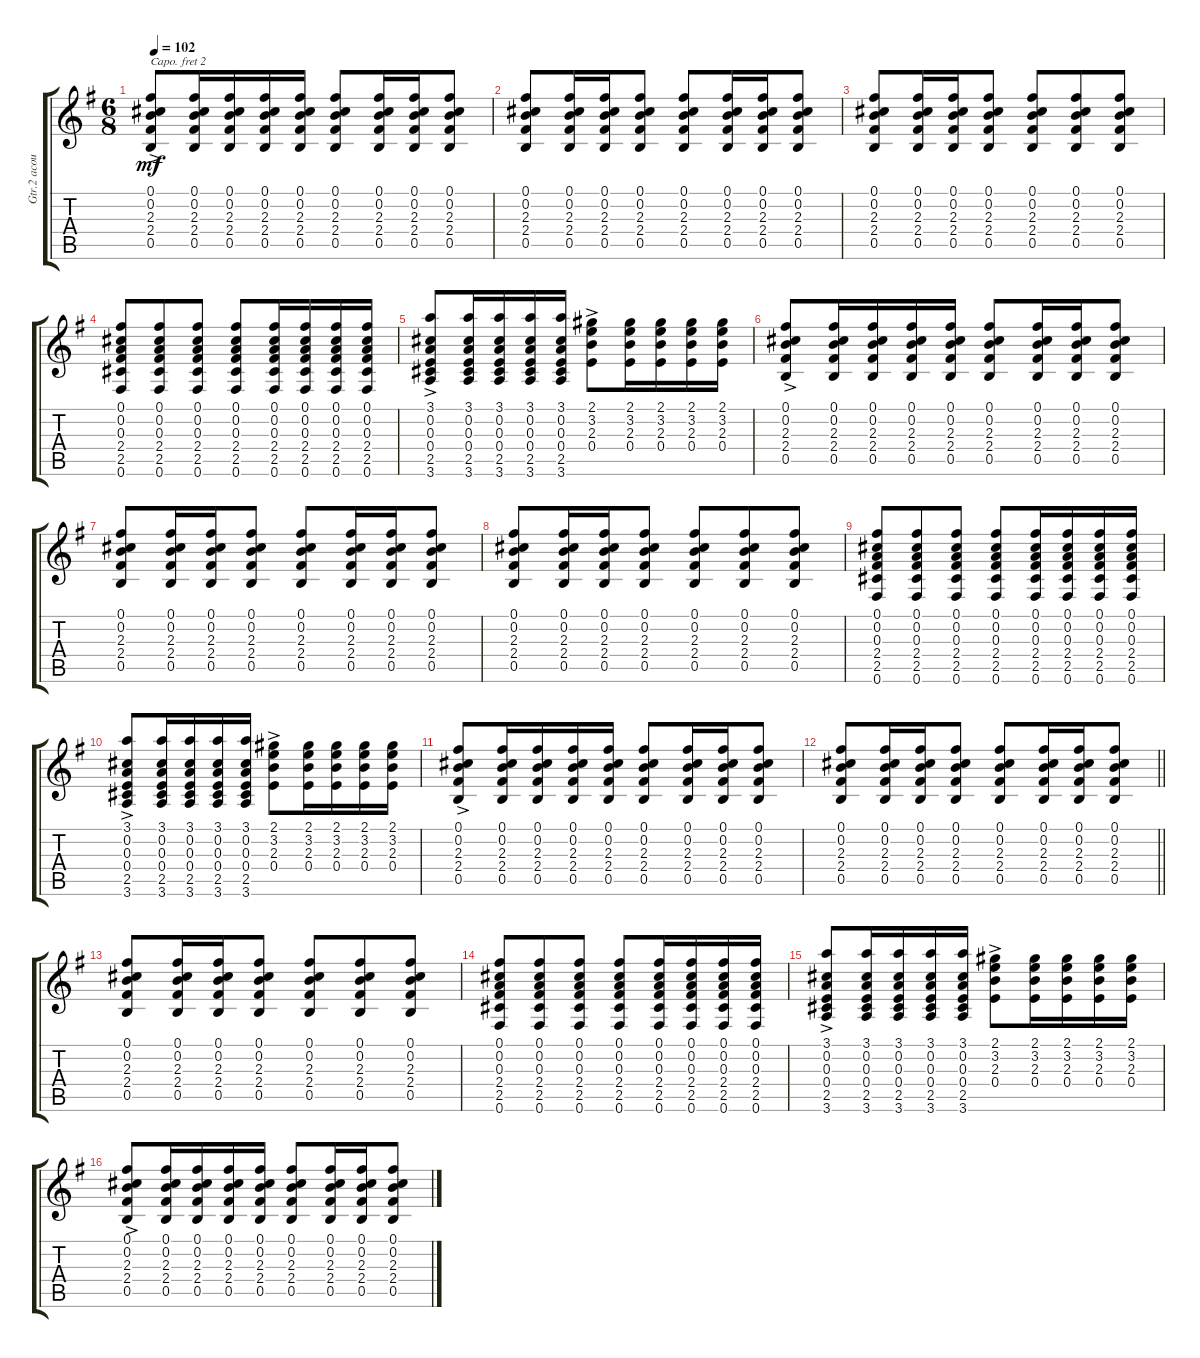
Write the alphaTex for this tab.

\track ("Gtr.2 acoustic" "Gtr.2 acou") {instrument acousticguitarsteel}
\staff {score tabs}
\capo 2
\tuning (E4 B3 G3 D3 A2 E2) {hide}
\ts (6 8)
\tempo 102
\clef g2
\ks g
(0.1{ac} 0.2{ac} 2.3{ac} 2.4{ac} 0.5{ac}).8{dy mf} (0.1 0.2 2.3 2.4 0.5).16 (0.1 0.2 2.3 2.4 0.5).16 (0.1 0.2 2.3 2.4 0.5).16 (0.1 0.2 2.3 2.4 0.5).16 (0.1 0.2 2.3 2.4 0.5).8 (0.1 0.2 2.3 2.4 0.5).16 (0.1 0.2 2.3 2.4 0.5).16 (0.1 0.2 2.3 2.4 0.5).8 |
(0.1 0.2 2.3 2.4 0.5).8 (0.1 0.2 2.3 2.4 0.5).16 (0.1 0.2 2.3 2.4 0.5).16 (0.1 0.2 2.3 2.4 0.5).8 (0.1 0.2 2.3 2.4 0.5).8 (0.1 0.2 2.3 2.4 0.5).16 (0.1 0.2 2.3 2.4 0.5).16 (0.1 0.2 2.3 2.4 0.5).8 |
(0.1 0.2 2.3 2.4 0.5).8 (0.1 0.2 2.3 2.4 0.5).16 (0.1 0.2 2.3 2.4 0.5).16 (0.1 0.2 2.3 2.4 0.5).8 (0.1 0.2 2.3 2.4 0.5).8 (0.1 0.2 2.3 2.4 0.5).8 (0.1 0.2 2.3 2.4 0.5).8 |
(0.1 0.2 0.3 2.4 2.5 0.6).8 (0.1 0.2 0.3 2.4 2.5 0.6).8 (0.1 0.2 0.3 2.4 2.5 0.6).8 (0.1 0.2 0.3 2.4 2.5 0.6).8 (0.1 0.2 0.3 2.4 2.5 0.6).16 (0.1 0.2 0.3 2.4 2.5 0.6).16 (0.1 0.2 0.3 2.4 2.5 0.6).16 (0.1 0.2 0.3 2.4 2.5 0.6).16 |
(3.1{ac} 0.2{ac} 0.3{ac} 0.4{ac} 2.5{ac} 3.6{ac}).8 (3.1 0.2 0.3 0.4 2.5 3.6).16 (3.1 0.2 0.3 0.4 2.5 3.6).16 (3.1 0.2 0.3 0.4 2.5 3.6).16 (3.1 0.2 0.3 0.4 2.5 3.6).16 (2.1{ac} 3.2{ac} 2.3{ac} 0.4{ac}).8 (2.1 3.2 2.3 0.4).16 (2.1 3.2 2.3 0.4).16 (2.1 3.2 2.3 0.4).16 (2.1 3.2 2.3 0.4).16 |
(0.1{ac} 0.2{ac} 2.3{ac} 2.4{ac} 0.5{ac}).8 (0.1 0.2 2.3 2.4 0.5).16 (0.1 0.2 2.3 2.4 0.5).16 (0.1 0.2 2.3 2.4 0.5).16 (0.1 0.2 2.3 2.4 0.5).16 (0.1 0.2 2.3 2.4 0.5).8 (0.1 0.2 2.3 2.4 0.5).16 (0.1 0.2 2.3 2.4 0.5).16 (0.1 0.2 2.3 2.4 0.5).8 |
(0.1 0.2 2.3 2.4 0.5).8 (0.1 0.2 2.3 2.4 0.5).16 (0.1 0.2 2.3 2.4 0.5).16 (0.1 0.2 2.3 2.4 0.5).8 (0.1 0.2 2.3 2.4 0.5).8 (0.1 0.2 2.3 2.4 0.5).16 (0.1 0.2 2.3 2.4 0.5).16 (0.1 0.2 2.3 2.4 0.5).8 |
(0.1 0.2 2.3 2.4 0.5).8 (0.1 0.2 2.3 2.4 0.5).16 (0.1 0.2 2.3 2.4 0.5).16 (0.1 0.2 2.3 2.4 0.5).8 (0.1 0.2 2.3 2.4 0.5).8 (0.1 0.2 2.3 2.4 0.5).8 (0.1 0.2 2.3 2.4 0.5).8 |
(0.1 0.2 0.3 2.4 2.5 0.6).8 (0.1 0.2 0.3 2.4 2.5 0.6).8 (0.1 0.2 0.3 2.4 2.5 0.6).8 (0.1 0.2 0.3 2.4 2.5 0.6).8 (0.1 0.2 0.3 2.4 2.5 0.6).16 (0.1 0.2 0.3 2.4 2.5 0.6).16 (0.1 0.2 0.3 2.4 2.5 0.6).16 (0.1 0.2 0.3 2.4 2.5 0.6).16 |
(3.1{ac} 0.2{ac} 0.3{ac} 0.4{ac} 2.5{ac} 3.6{ac}).8 (3.1 0.2 0.3 0.4 2.5 3.6).16 (3.1 0.2 0.3 0.4 2.5 3.6).16 (3.1 0.2 0.3 0.4 2.5 3.6).16 (3.1 0.2 0.3 0.4 2.5 3.6).16 (2.1{ac} 3.2{ac} 2.3{ac} 0.4{ac}).8 (2.1 3.2 2.3 0.4).16 (2.1 3.2 2.3 0.4).16 (2.1 3.2 2.3 0.4).16 (2.1 3.2 2.3 0.4).16 |
(0.1{ac} 0.2{ac} 2.3{ac} 2.4{ac} 0.5{ac}).8 (0.1 0.2 2.3 2.4 0.5).16 (0.1 0.2 2.3 2.4 0.5).16 (0.1 0.2 2.3 2.4 0.5).16 (0.1 0.2 2.3 2.4 0.5).16 (0.1 0.2 2.3 2.4 0.5).8 (0.1 0.2 2.3 2.4 0.5).16 (0.1 0.2 2.3 2.4 0.5).16 (0.1 0.2 2.3 2.4 0.5).8 |
\barLineRight lightlight
(0.1 0.2 2.3 2.4 0.5).8 (0.1 0.2 2.3 2.4 0.5).16 (0.1 0.2 2.3 2.4 0.5).16 (0.1 0.2 2.3 2.4 0.5).8 (0.1 0.2 2.3 2.4 0.5).8 (0.1 0.2 2.3 2.4 0.5).16 (0.1 0.2 2.3 2.4 0.5).16 (0.1 0.2 2.3 2.4 0.5).8 |
(0.1 0.2 2.3 2.4 0.5).8 (0.1 0.2 2.3 2.4 0.5).16 (0.1 0.2 2.3 2.4 0.5).16 (0.1 0.2 2.3 2.4 0.5).8 (0.1 0.2 2.3 2.4 0.5).8 (0.1 0.2 2.3 2.4 0.5).8 (0.1 0.2 2.3 2.4 0.5).8 |
(0.1 0.2 0.3 2.4 2.5 0.6).8 (0.1 0.2 0.3 2.4 2.5 0.6).8 (0.1 0.2 0.3 2.4 2.5 0.6).8 (0.1 0.2 0.3 2.4 2.5 0.6).8 (0.1 0.2 0.3 2.4 2.5 0.6).16 (0.1 0.2 0.3 2.4 2.5 0.6).16 (0.1 0.2 0.3 2.4 2.5 0.6).16 (0.1 0.2 0.3 2.4 2.5 0.6).16 |
(3.1{ac} 0.2{ac} 0.3{ac} 0.4{ac} 2.5{ac} 3.6{ac}).8 (3.1 0.2 0.3 0.4 2.5 3.6).16 (3.1 0.2 0.3 0.4 2.5 3.6).16 (3.1 0.2 0.3 0.4 2.5 3.6).16 (3.1 0.2 0.3 0.4 2.5 3.6).16 (2.1{ac} 3.2{ac} 2.3{ac} 0.4{ac}).8 (2.1 3.2 2.3 0.4).16 (2.1 3.2 2.3 0.4).16 (2.1 3.2 2.3 0.4).16 (2.1 3.2 2.3 0.4).16 |
(0.1{ac} 0.2{ac} 2.3{ac} 2.4{ac} 0.5{ac}).8 (0.1 0.2 2.3 2.4 0.5).16 (0.1 0.2 2.3 2.4 0.5).16 (0.1 0.2 2.3 2.4 0.5).16 (0.1 0.2 2.3 2.4 0.5).16 (0.1 0.2 2.3 2.4 0.5).8 (0.1 0.2 2.3 2.4 0.5).16 (0.1 0.2 2.3 2.4 0.5).16 (0.1 0.2 2.3 2.4 0.5).8
